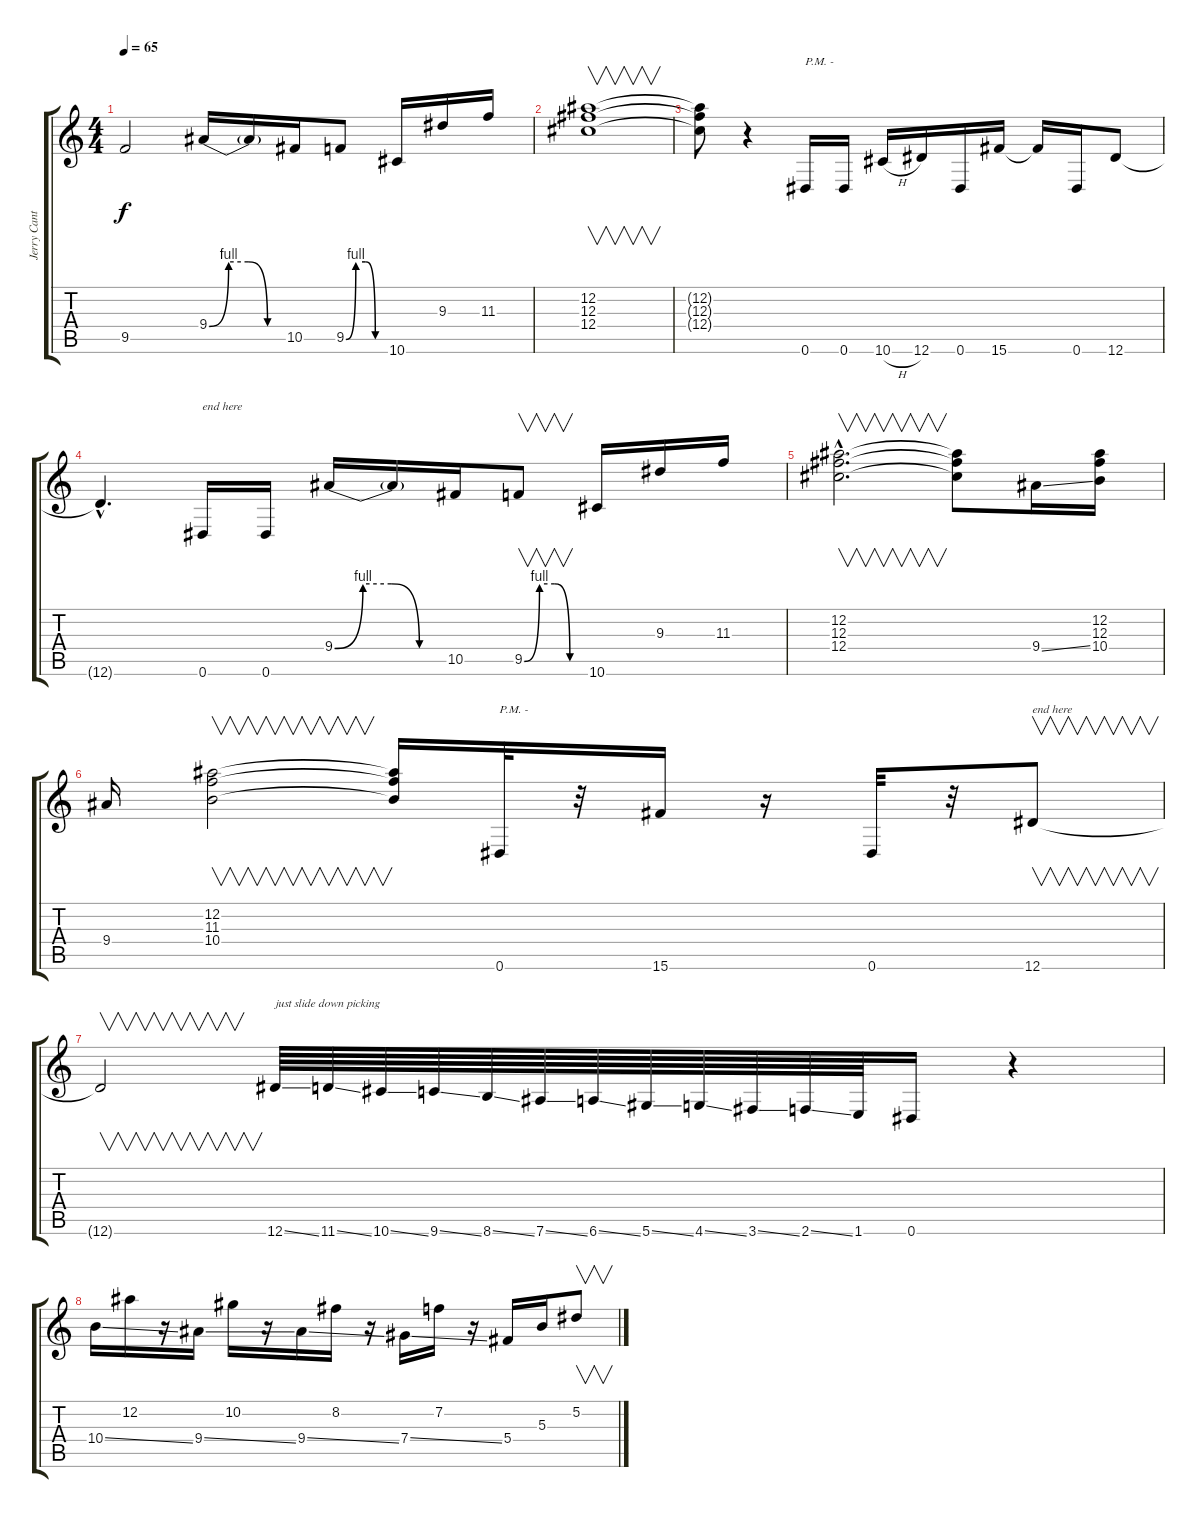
\track ("Jerry Cantrell (Guitar Lead)" "Jerry Cant") {instrument overdrivenguitar}
\staff {score tabs}
\tuning (Eb4 Bb3 Gb3 Db3 Ab2 Eb2) {hide}
\ts (4 4)
\tempo 65
\clef g2
\ks c
9.5{t}.2{dy f} 9.4{be (custom 0 0 15 4 30 4 45 0 60 0)}.16 9.4{t}.16 10.5.16 9.5{be (custom 0 0 15 4 30 4 45 0 60 0)}.8 10.6.16 9.3.16 11.3.16 |
(12.2 12.3 12.4).1{v} |
(12.2{t} 12.3{t} 12.4{t}).8 r.4 0.6.16{txt "P.M. - "} 0.6.16 10.6{h}.16 12.6.16 0.6.16 15.6.16 15.6{t}.16 0.6.16 12.6.8 |
12.6{hac t}.4{d} 0.6.16{txt "end here"} 0.6.16 9.4{be (custom 0 0 15 4 30 4 45 0 60 0)}.16 9.4{t}.16 10.5.16 9.5{be (custom 0 0 15 4 30 4 45 0 60 0)}.8{v} 10.6.16 9.3.16 11.3.16 |
(12.2{hac} 12.3{hac} 12.4{hac}).2{v d} (12.2{t} 12.3{t} 12.4{t}).8 9.4{ss}.16 (12.2 12.3 10.4).16 |
9.4.16 (12.2 11.3 10.4).2{v} (12.2{t} 11.3{t} 10.4{t}).16 0.6.32{txt "P.M. - "} r.32 15.6.16 r.16 0.6.32 r.32 12.6.8{v txt "end here"} |
12.6{t}.2{v} 12.6{ss}.64{txt "just slide down picking"} 11.6{ss}.64 10.6{ss}.64 9.6{ss}.64 8.6{ss}.64 7.6{ss}.64 6.6{ss}.64 5.6{ss}.64 4.6{ss}.64 3.6{ss}.64 2.6{ss}.64 1.6.64 0.6.16 r.4 |
10.4{ss}.16 12.2.16 r.16 9.4{ss}.16 10.2.16 r.16 9.4{ss}.16 8.2.16 r.16 7.4{ss}.16 7.2.16 r.16 5.4.16 5.3.16 5.2.8{v}
